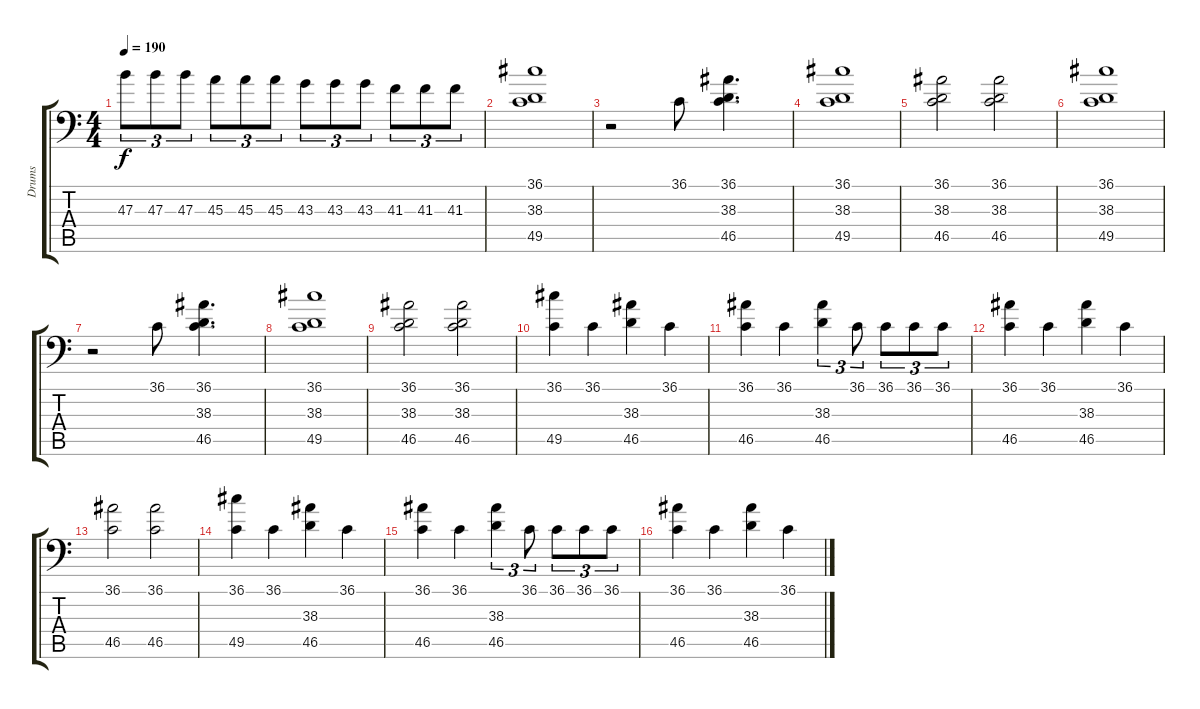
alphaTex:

\track ("Drums" "Drums") {instrument acousticgrandpiano}
\staff {score tabs}
\tuning (C-1 C-1 C-1 C-1 C-1 C-1) {hide}
\ts (4 4)
\tempo 190
\clef f4
\ks c
47.3.8{tu (3 2) dy f} 47.3.8{tu (3 2)} 47.3.8{tu (3 2)} 45.3.8{tu (3 2)} 45.3.8{tu (3 2)} 45.3.8{tu (3 2)} 43.3.8{tu (3 2)} 43.3.8{tu (3 2)} 43.3.8{tu (3 2)} 41.3.8{tu (3 2)} 41.3.8{tu (3 2)} 41.3.8{tu (3 2)} |
(36.1 38.3 49.5).1 |
r.2 36.1.8 (36.1 38.3 46.5).4{d} |
(36.1 38.3 49.5).1 |
(36.1 38.3 46.5).2 (36.1 38.3 46.5).2 |
(36.1 38.3 49.5).1 |
r.2 36.1.8 (36.1 38.3 46.5).4{d} |
(36.1 38.3 49.5).1 |
(36.1 38.3 46.5).2 (36.1 38.3 46.5).2 |
(36.1 49.5).4 36.1.4 (38.3 46.5).4 36.1.4 |
(36.1 46.5).4 36.1.4 (38.3 46.5).4{tu (3 2)} 36.1.8{tu (3 2)} 36.1.8{tu (3 2)} 36.1.8{tu (3 2)} 36.1.8{tu (3 2)} |
(36.1 46.5).4 36.1.4 (38.3 46.5).4 36.1.4 |
(36.1 46.5).2 (36.1 46.5).2 |
(36.1 49.5).4 36.1.4 (38.3 46.5).4 36.1.4 |
(36.1 46.5).4 36.1.4 (38.3 46.5).4{tu (3 2)} 36.1.8{tu (3 2)} 36.1.8{tu (3 2)} 36.1.8{tu (3 2)} 36.1.8{tu (3 2)} |
(36.1 46.5).4 36.1.4 (38.3 46.5).4 36.1.4
